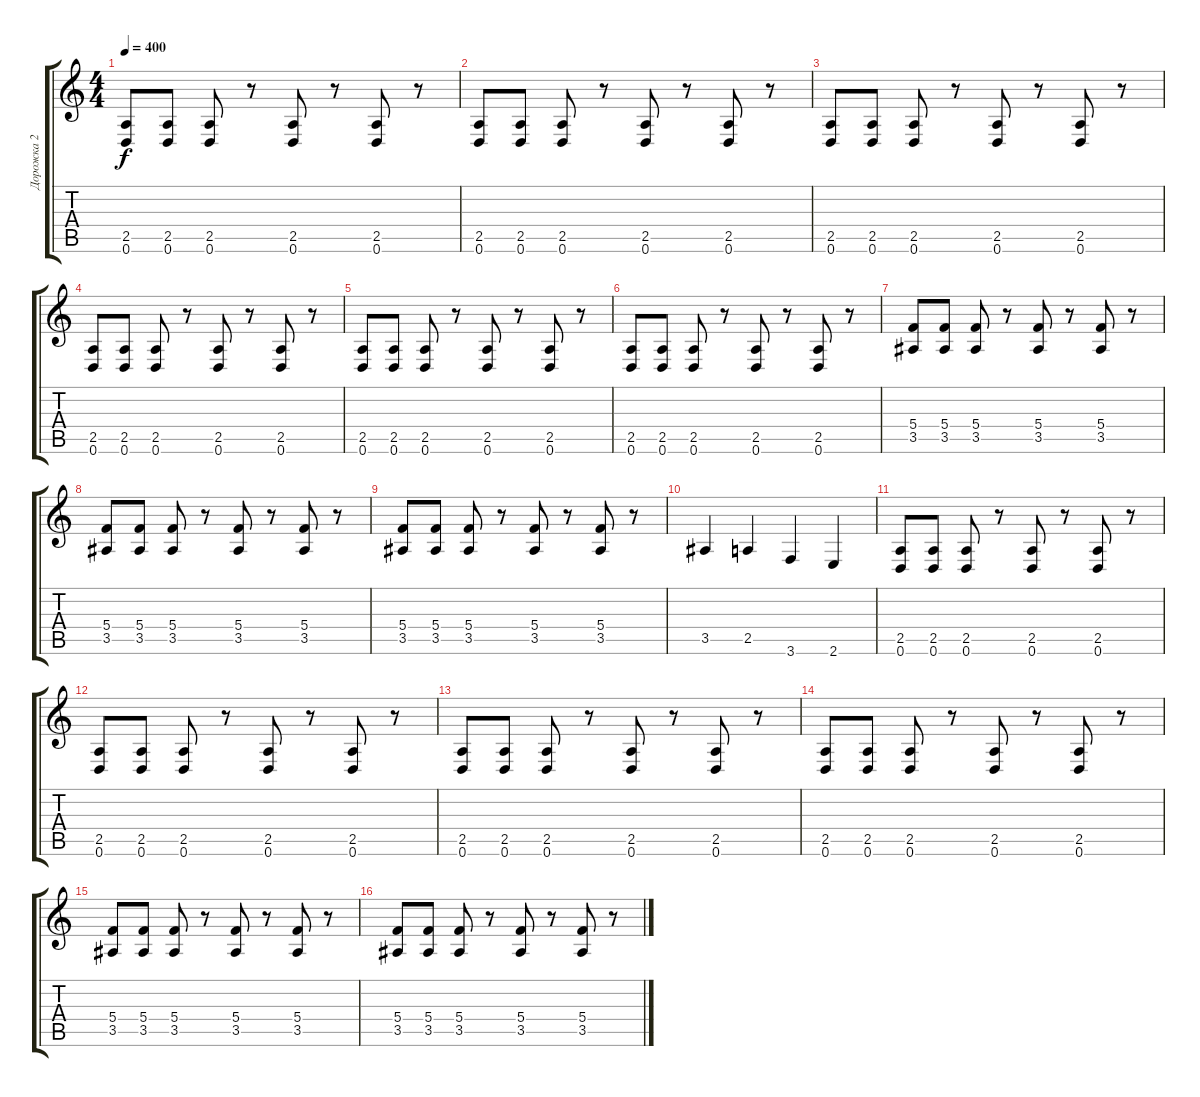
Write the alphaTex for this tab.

\track ("Дорожка 2" "Дорожка 2") {instrument overdrivenguitar}
\staff {score tabs}
\tuning (D4 A3 F3 C3 G2 D2) {hide}
\ts (4 4)
\tempo 400
\clef g2
\ks c
(2.5 0.6).8{dy f} (2.5 0.6).8 (2.5 0.6).8 r.8 (2.5 0.6).8 r.8 (2.5 0.6).8 r.8 |
(2.5 0.6).8 (2.5 0.6).8 (2.5 0.6).8 r.8 (2.5 0.6).8 r.8 (2.5 0.6).8 r.8 |
(2.5 0.6).8 (2.5 0.6).8 (2.5 0.6).8 r.8 (2.5 0.6).8 r.8 (2.5 0.6).8 r.8 |
(2.5 0.6).8 (2.5 0.6).8 (2.5 0.6).8 r.8 (2.5 0.6).8 r.8 (2.5 0.6).8 r.8 |
(2.5 0.6).8 (2.5 0.6).8 (2.5 0.6).8 r.8 (2.5 0.6).8 r.8 (2.5 0.6).8 r.8 |
(2.5 0.6).8 (2.5 0.6).8 (2.5 0.6).8 r.8 (2.5 0.6).8 r.8 (2.5 0.6).8 r.8 |
(5.4 3.5).8 (5.4 3.5).8 (5.4 3.5).8 r.8 (5.4 3.5).8 r.8 (5.4 3.5).8 r.8 |
(5.4 3.5).8 (5.4 3.5).8 (5.4 3.5).8 r.8 (5.4 3.5).8 r.8 (5.4 3.5).8 r.8 |
(5.4 3.5).8 (5.4 3.5).8 (5.4 3.5).8 r.8 (5.4 3.5).8 r.8 (5.4 3.5).8 r.8 |
3.5.4 2.5.4 3.6.4 2.6.4 |
(2.5 0.6).8 (2.5 0.6).8 (2.5 0.6).8 r.8 (2.5 0.6).8 r.8 (2.5 0.6).8 r.8 |
(2.5 0.6).8 (2.5 0.6).8 (2.5 0.6).8 r.8 (2.5 0.6).8 r.8 (2.5 0.6).8 r.8 |
(2.5 0.6).8 (2.5 0.6).8 (2.5 0.6).8 r.8 (2.5 0.6).8 r.8 (2.5 0.6).8 r.8 |
(2.5 0.6).8 (2.5 0.6).8 (2.5 0.6).8 r.8 (2.5 0.6).8 r.8 (2.5 0.6).8 r.8 |
(5.4 3.5).8 (5.4 3.5).8 (5.4 3.5).8 r.8 (5.4 3.5).8 r.8 (5.4 3.5).8 r.8 |
(5.4 3.5).8 (5.4 3.5).8 (5.4 3.5).8 r.8 (5.4 3.5).8 r.8 (5.4 3.5).8 r.8
